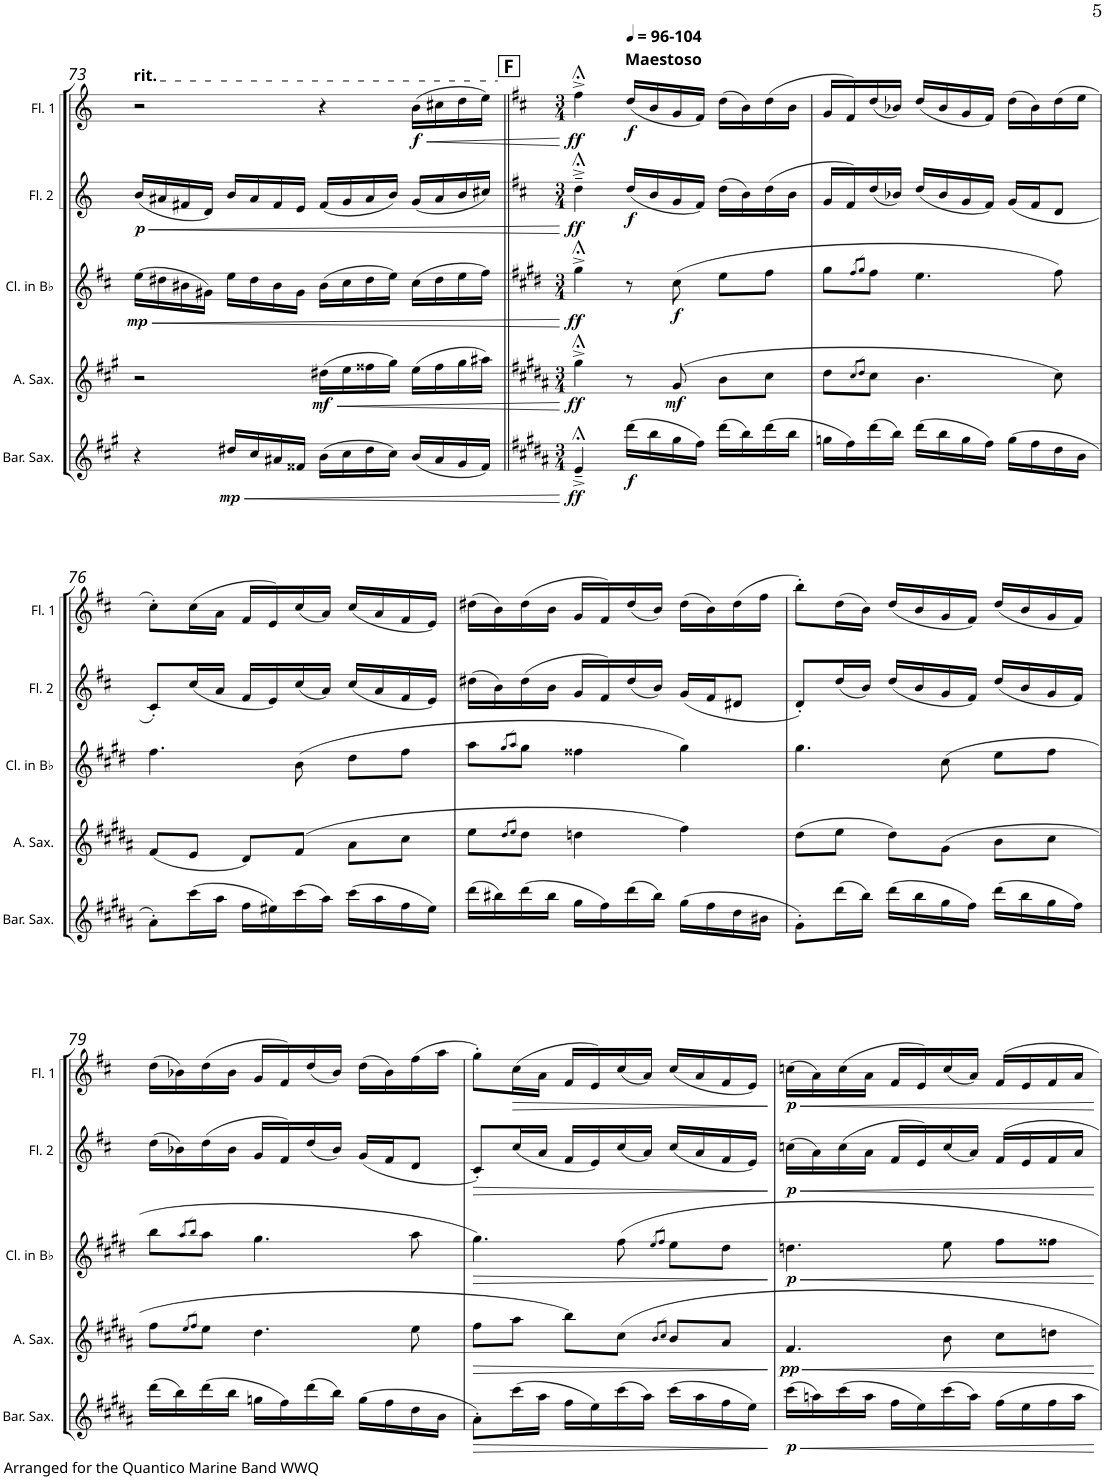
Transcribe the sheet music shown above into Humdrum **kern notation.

**kern	**dynam	**kern	**dynam	**kern	**dynam	**kern	**dynam	**kern	**dynam
*part5	*part5	*part4	*part4	*part3	*part3	*part2	*part2	*part1	*part1
*staff5	*staff5	*staff4	*staff4	*staff3	*staff3	*staff2	*staff2	*staff1	*staff1
*I"Bari Saxophone	*	*I"Alto Saxophone	*	*I"Bb Clarinet	*	*I"2nd Flute	*	*I"1st Flute	*
*I'Bar. Sax.	*	*I'A. Sax.	*	*	*	*I'Fl. 2	*	*I'Fl. 1	*
!!LO:PB:g=z
*clefG2	*	*clefG2	*	*clefG2	*	*clefG2	*	*clefG2	*
*Trd12c21	*	*Trd5c9	*	*Trd1c2	*	*	*	*	*
*k[f#c#g#]	*	*k[f#c#g#]	*	*k[f#c#]	*	*k[]	*	*k[]	*
*M4/4	*	*M4/4	*	*M4/4	*	*M4/4	*	*M4/4	*
=73	=73	=73	=73	=73	=73	=73	=73	=73	=73
!	!	!	!	!	!	!	!	!LO:TX:a:t=rit.	!
!	!	!	!	!	!LO:HP:b	!	!LO:HP:b	!	!
!	!	!	!	!	!LO:DY:n=1:b	!	!LO:DY:n=1:b	!	!
4r	.	2r	.	(16ee\LL	< mp	(16b/LL	< p	2r	.
.	.	.	.	16dd#X\	.	16a#X/	.	.	.
.	.	.	.	16b#X\	.	16f#X/	.	.	.
.	.	.	.	16g#X\JJ)	.	16d/JJ)	.	.	.
!	!LO:HP:b	!	!	!	!	!	!	!	!
!	!LO:DY:n=1:b	!	!	!	!	!	!	!	!
16dd#X/LL	< mp	.	.	16ee\LL	.	16b/LL	.	.	.
16cc#/	.	.	.	16dd#\	.	16a#/	.	.	.
16a#X/	.	.	.	16b#\	.	16f#/	.	.	.
16f##X/JJ	.	.	.	16g#\JJ	.	16e/JJ	.	.	.
!	!	!	!LO:HP:b	!	!	!	!	!	!
!	!	!	!LO:DY:n=1:b	!	!	!	!	!	!
(16b\LL	.	(16dd#X\LL	< mf	(16b#\LL	.	(16f#/LL	.	4r	.
16cc#\	.	16ee\	.	16cc#\	.	16g/	.	.	.
16dd#\	.	16ff##X\	.	16dd#\	.	16a#/	.	.	.
16cc#\JJ)	.	16gg#\JJ)	.	16ee\JJ)	.	16b/JJ)	.	.	.
!	!	!	!	!	!	!	!	!	!LO:HP:b
!	!	!	!	!	!	!	!	!	!LO:DY:n=1:b
(16b/LL	.	(16ee\LL	.	(16cc#\LL	.	(16g/LL	.	(16b\LL	< f
16a#/	.	16ff##\	.	16dd#\	.	16a#/	.	16cc#X\	.
16g#/	.	16gg#\	.	16ee\	.	16b/	.	16dd\	.
16f##/JJ)	.	16aa#X\JJ)	.	16ff#\JJ)	.	16cc#X/JJ)	.	16ee\JJ)	.
.	[	.	[	.	[	.	[	.	[
!!LO:REH:place=s1:a:B:cj:fs=14:t=F
=74||	=74||	=74||	=74||	=74||	=74||	=74||	=74||	=74||	=74||
*k[f#c#g#d#a#]	*	*k[f#c#g#d#a#]	*	*k[f#c#g#d#]	*	*k[f#c#]	*	*k[f#c#]	*
*M3/4	*	*M3/4	*	*M3/4	*	*M3/4	*	*M3/4	*
!	!LO:DY:b	!	!LO:DY:b	!	!LO:DY:b	!	!LO:DY:b	!	!LO:DY:b
4e;<~^/	ff	4gg#;<^\	ff	4gg#;<^\	ff	4dd;<~^\	ff	4ff#;<^\	ff
*	*	*	*	*	*	*	*	*MM96	*
!	!	!	!	!	!	!	!	!LO:TX:a:B:t=Maestoso	!
!	!	!	!	!	!	!	!	!LO:TX:a:B:t=-104	!
!	!LO:DY:b	!	!	!	!	!	!LO:DY:b	!	!LO:DY:b
(16ddd#\LL	f	8r	.	8r	.	(16dd/LL	f	(16dd/LL	f
16bb\	.	.	.	.	.	16b/	.	16b/	.
!	!	!	!LO:DY:b	!	!LO:DY:b	!	!	!	!
16gg#\	.	(8g#/	mf	(8cc#\	f	16g/	.	16g/	.
16ff#\JJ)	.	.	.	.	.	16f#/JJ)	.	16f#/JJ)	.
(16ddd#\LL	.	8b\L	.	8ee\L	.	(16dd\LL	.	(16dd\LL	.
16bb\)	.	.	.	.	.	16b\)	.	16b\)	.
(16ddd#\	.	8cc#\J	.	8ff#\J	.	(16dd\	.	(16dd\	.
16bb\JJ	.	.	.	.	.	16b\JJ	.	16b\JJ	.
=75	=75	=75	=75	=75	=75	=75	=75	=75	=75
16ggn\LL	.	8dd#\L	.	8gg#\L	.	16g/LL	.	16g/LL	.
16ff#\)	.	.	.	.	.	16f#/)	.	16f#/)	.
.	.	8qcc#/L	.	8qff#/L	.	.	.	.	.
.	.	8qdd#/J	.	8qgg#/J	.	.	.	.	.
(16ddd#\	.	8cc#\J	.	8ff#\J	.	(16dd/	.	(16dd/	.
16bb\JJ)	.	.	.	.	.	16b-X/JJ)	.	16b-X/JJ)	.
(16ddd#\LL	.	4.b\	.	4.ee\	.	(16dd/LL	.	(16dd/LL	.
16bb\	.	.	.	.	.	16b-/	.	16b-/	.
16gg\	.	.	.	.	.	16g/	.	16g/	.
16ff#\JJ)	.	.	.	.	.	16f#/JJ)	.	16f#/JJ)	.
(16gg\LL	.	.	.	.	.	(16g/LL	.	(16dd\LL	.
16ff#\	.	.	.	.	.	16f#/J	.	16b-\)	.
16dd#\	.	8cc#\)	.	8ff#\)	.	8d/J	.	(16dd\	.
16b\JJ	.	.	.	.	.	.	.	16ee\JJ	.
!!LO:LB:g=z
=76	=76	=76	=76	=76	=76	=76	=76	=76	=76
8a#'\L)	.	(8f#/L	.	4.ff#\	.	8c#'/L)	.	8cc#'\L)	.
(16ccc#\L	.	8e/J	.	.	.	(16cc#/L	.	(16cc#\L	.
16aa#\JJ	.	.	.	.	.	16a/JJ	.	16a\JJ	.
16ff#\LL	.	8d#/L)	.	.	.	16f#/LL	.	16f#/LL	.
16ee#X\)	.	.	.	.	.	16e/)	.	16e/)	.
(16ccc#\	.	(8f#/J	.	(8b\	.	(16cc#/	.	(16cc#/	.
16aa#\JJ)	.	.	.	.	.	16a/JJ)	.	16a/JJ)	.
(16ccc#\LL	.	8a#\L	.	8dd#\L	.	(16cc#/LL	.	(16cc#/LL	.
16aa#\	.	.	.	.	.	16a/	.	16a/	.
16ff#\	.	8cc#\J	.	8ff#\J	.	16f#/	.	16f#/	.
16ee#\JJ)	.	.	.	.	.	16e/JJ)	.	16e/JJ)	.
=77	=77	=77	=77	=77	=77	=77	=77	=77	=77
(16ddd#\LL	.	8ee\L	.	8aa\L	.	(16dd#X\LL	.	(16dd#X\LL	.
16bb#X\)	.	.	.	.	.	16b\)	.	16b\)	.
.	.	8qdd#/L	.	8qgg#/L	.	.	.	.	.
.	.	8qee/J	.	8qaa/J	.	.	.	.	.
(16ddd#\	.	8dd#\J	.	8gg#\J	.	(16dd#\	.	(16dd#\	.
16bb#\JJ	.	.	.	.	.	16b\JJ	.	16b\JJ	.
16gg#\LL	.	4ddn\	.	4ff##X\	.	16g/LL	.	16g/LL	.
16ff#\)	.	.	.	.	.	16f#/)	.	16f#/)	.
(16ddd#\	.	.	.	.	.	(16dd#/	.	(16dd#/	.
16bb#\JJ)	.	.	.	.	.	16b/JJ)	.	16b/JJ)	.
(16gg#\LL	.	4ff#\)	.	4gg#\)	.	(16g/LL	.	(16dd#\LL	.
16ff#\	.	.	.	.	.	16f#/J	.	16b\)	.
16dd#\	.	.	.	.	.	8d#X/J	.	(16dd#\	.
16b#X\JJ	.	.	.	.	.	.	.	16ff#\JJ	.
=78	=78	=78	=78	=78	=78	=78	=78	=78	=78
8g#'\L)	.	(8dd#\L	.	4.gg#\	.	8d'/L)	.	8bb'\L)	.
(16ddd#\L	.	8ee\J	.	.	.	(16dd/L	.	(16dd\L	.
16bb\JJ)	.	.	.	.	.	16b/JJ)	.	16b\JJ)	.
(16ddd#\LL	.	8dd#\L)	.	.	.	(16dd/LL	.	(16dd/LL	.
16bb\	.	.	.	.	.	16b/	.	16b/	.
16gg#\	.	(8g#\J	.	(8cc#\	.	16g/	.	16g/	.
16ff#\JJ)	.	.	.	.	.	16f#/JJ)	.	16f#/JJ)	.
(16ddd#\LL	.	8b\L	.	8ee\L	.	(16dd/LL	.	(16dd/LL	.
16bb\	.	.	.	.	.	16b/	.	16b/	.
16gg#\	.	8cc#\J	.	8ff#\J	.	16g/	.	16g/	.
16ff#\JJ)	.	.	.	.	.	16f#/JJ)	.	16f#/JJ)	.
!!LO:LB:g=z
=79	=79	=79	=79	=79	=79	=79	=79	=79	=79
(16ddd#\LL	.	8ff#\L	.	8bb\L	.	(16dd\LL	.	(16dd\LL	.
16bb\)	.	.	.	.	.	16b-X\)	.	16b-X\)	.
.	.	8qee/L	.	8qaa/L	.	.	.	.	.
.	.	8qff#/J	.	8qbb/J	.	.	.	.	.
(16ddd#\	.	8ee\J	.	8aa\J	.	(16dd\	.	(16dd\	.
16bb\JJ	.	.	.	.	.	16b-\JJ	.	16b-\JJ	.
16ggn\LL	.	4.dd#\	.	4.gg#\	.	16g/LL	.	16g/LL	.
16ff#\)	.	.	.	.	.	16f#/)	.	16f#/)	.
(16ddd#\	.	.	.	.	.	(16dd/	.	(16dd/	.
16bb\JJ)	.	.	.	.	.	16b-/JJ)	.	16b-/JJ)	.
(16gg\LL	.	.	.	.	.	(16g/LL	.	(16dd\LL	.
16ff#\	.	.	.	.	.	16f#/J	.	16b-\)	.
16dd#\	.	8ee\	.	8aa\	.	8d/J	.	(16ff#\	.
16b\JJ	.	.	.	.	.	.	.	16aa\JJ	.
=80	=80	=80	=80	=80	=80	=80	=80	=80	=80
!	!LO:HP:b	!	!LO:HP:b	!	!LO:HP:b	!	!LO:HP:b	!	!
8a#'\L)	>	8ff#\L	>	4.gg#\)	>	8c#'/L)	>	8gg'\L)	.
!	!	!	!	!	!	!	!	!	!LO:HP:b
(16ccc#\L	.	8aa#\J	.	.	.	(16cc#/L	.	(16cc#\L	>
16aa#\JJ	.	.	.	.	.	16a/JJ	.	16a\JJ	.
16ff#\LL	.	8bb\L)	.	.	.	16f#/LL	.	16f#/LL	.
16ee\)	.	.	.	.	.	16e/)	.	16e/)	.
(16ccc#\	.	8cc#\J	.	8ff#\	.	(16cc#/	.	(16cc#/	.
16aa#\JJ)	.	.	.	.	.	16a/JJ)	.	16a/JJ)	.
.	.	8qb/L	.	8qee/L	.	.	.	.	.
.	.	8qcc#/J	.	8qff#/J	.	.	.	.	.
(16ccc#\LL	.	8b/L	.	8ee\L	.	(16cc#/LL	.	(16cc#/LL	.
16aa#\	.	.	.	.	.	16a/	.	16a/	.
16ff#\	.	8a#/J	.	8dd#\J	.	16f#/	.	16f#/	.
16ee\JJ)	.	.	.	.	.	16e/JJ)	.	16e/JJ)	.
.	]	.	]	.	]	.	]	.	]
=81	=81	=81	=81	=81	=81	=81	=81	=81	=81
!	!LO:HP:b	!	!LO:HP:b	!	!LO:HP:b	!	!LO:HP:b	!	!LO:HP:b
!	!LO:DY:n=1:b	!	!LO:DY:n=1:b	!	!LO:DY:n=1:b	!	!LO:DY:n=1:b	!	!LO:DY:n=1:b
(16ccc#\LL	< p	4.f#/	< pp	4.ddn\	< p	(16ccn\LL	< p	(16ccn\LL	< p
16aan\)	.	.	.	.	.	16a\)	.	16a\)	.
(16ccc#\	.	.	.	.	.	(16cc\	.	(16cc\	.
16aa\JJ	.	.	.	.	.	16a\JJ	.	16a\JJ	.
16ff#\LL	.	.	.	.	.	16f#/LL	.	16f#/LL	.
16ee\)	.	.	.	.	.	16e/)	.	16e/)	.
(16ccc#\	.	8b\	.	8ee\	.	(16cc/	.	(16cc/	.
16aa\JJ)	.	.	.	.	.	16a/JJ)	.	16a/JJ)	.
16ff#\LL	.	8cc#\L	.	8ff#\L	.	16f#/LL	.	16f#/LL	.
16ee\	.	.	.	.	.	16e/	.	16e/	.
16ff#\	.	8ddn\J	.	8ff##X\J	.	16f#/	.	16f#/	.
16aa\JJ	.	.	.	.	.	16a/JJ	.	16a/JJ	.
.	[	.	[	.	[	.	[	.	[
=	=	=	=	=	=	=	=	=	=
*-	*-	*-	*-	*-	*-	*-	*-	*-	*-
